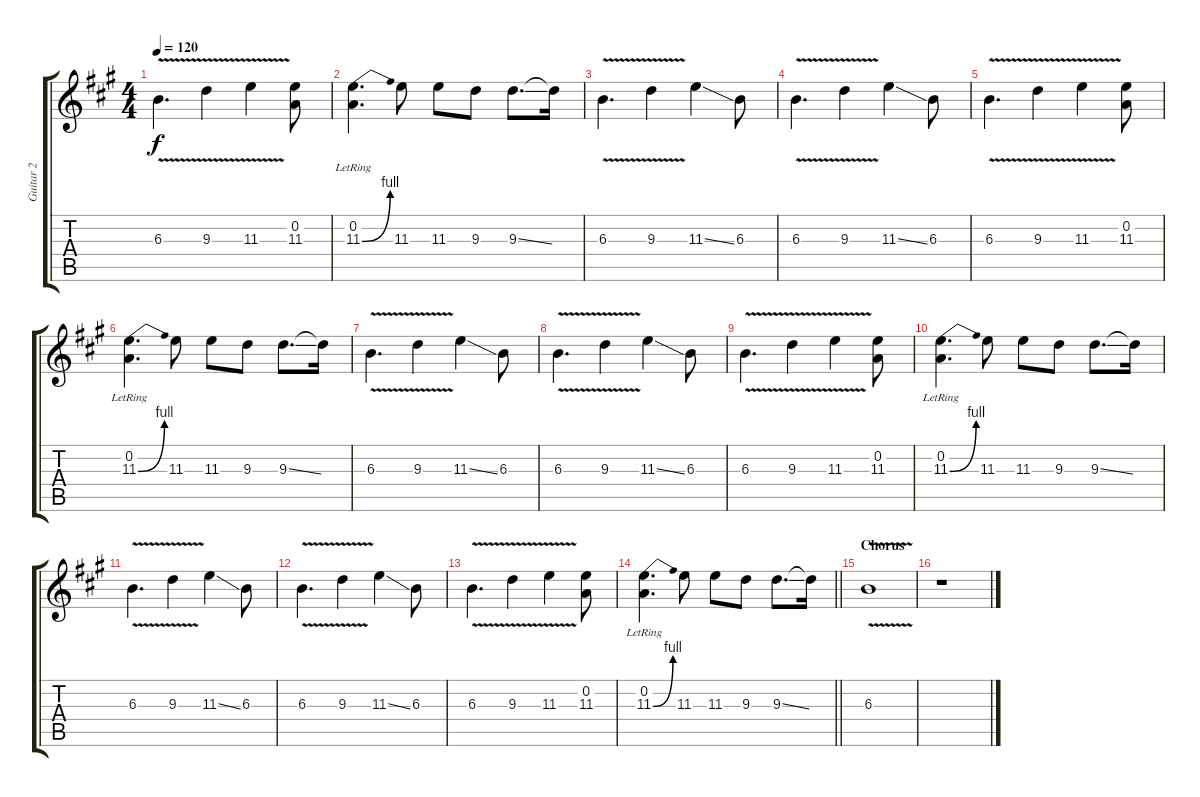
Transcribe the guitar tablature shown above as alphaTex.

\track ("Guitar 2" "Guitar 2") {instrument distortionguitar}
\staff {score tabs}
\tuning (D4 A3 F3 C3 G2 D2) {hide}
\ts (4 4)
\tempo 120
\clef g2
\ks a
6.3{v}.4{d dy f} 9.3{v}.4 11.3{v}.4 (0.2 11.3).8 |
(0.2{lr} 11.3{be (bend 0 0 60 4)}).4{d} 11.3.8 11.3.8 9.3.8 9.3{ss}.8{d} 9.3{t}.16 |
6.3{v}.4{d} 9.3{v}.4 11.3{ss}.4 6.3.8 |
6.3{v}.4{d} 9.3{v}.4 11.3{ss}.4 6.3.8 |
6.3{v}.4{d} 9.3{v}.4 11.3{v}.4 (0.2 11.3).8 |
(0.2{lr} 11.3{be (bend 0 0 60 4)}).4{d} 11.3.8 11.3.8 9.3.8 9.3{ss}.8{d} 9.3{t}.16 |
6.3{v}.4{d} 9.3{v}.4 11.3{ss}.4 6.3.8 |
6.3{v}.4{d} 9.3{v}.4 11.3{ss}.4 6.3.8 |
6.3{v}.4{d} 9.3{v}.4 11.3{v}.4 (0.2 11.3).8 |
(0.2{lr} 11.3{be (bend 0 0 60 4)}).4{d} 11.3.8 11.3.8 9.3.8 9.3{ss}.8{d} 9.3{t}.16 |
6.3{v}.4{d} 9.3{v}.4 11.3{ss}.4 6.3.8 |
6.3{v}.4{d} 9.3{v}.4 11.3{ss}.4 6.3.8 |
6.3{v}.4{d} 9.3{v}.4 11.3{v}.4 (0.2 11.3).8 |
\barLineRight lightlight
(0.2{lr} 11.3{be (bend 0 0 60 4)}).4{d} 11.3.8 11.3.8 9.3.8 9.3{ss}.8{d} 9.3{t}.16 |
\section ("" "Chorus")
6.3{v}.1 |
r.1
